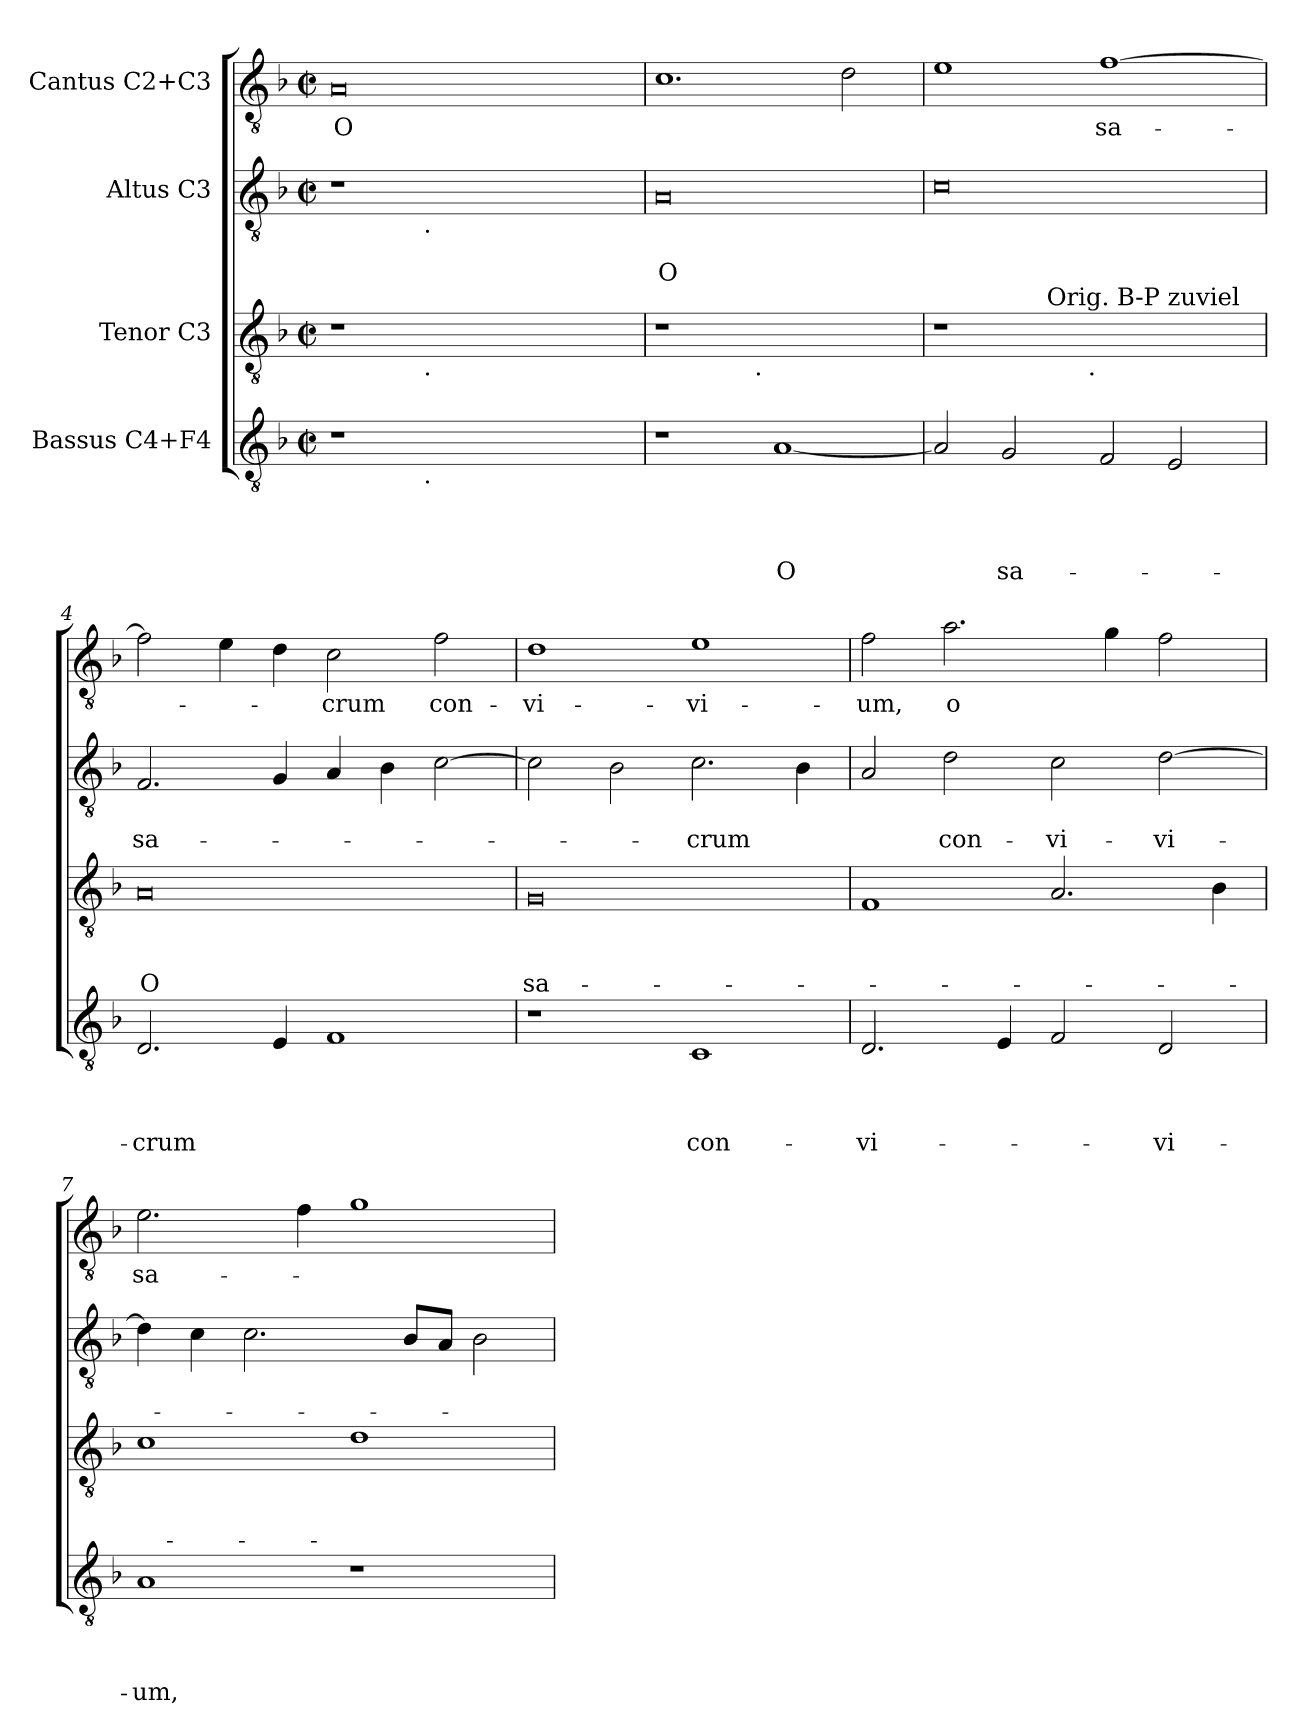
**kern	**text	**text	**text	**text	**kern	**text	**text	**text	**kern	**text	**text	**kern	**text
*part4	*part4	*part4	*part4	*part4	*part3	*part3	*part3	*part3	*part2	*part2	*part2	*part1	*part1
*staff4	*staff4	*staff4	*staff4	*staff4	*staff3	*staff3	*staff3	*staff3	*staff2	*staff2	*staff2	*staff1	*staff1
*I"Bassus C4+F4	*	*	*	*	*I"Tenor C3	*	*	*	*I"Altus C3	*	*	*I"Cantus C2+C3	*
*clefGv2	*	*	*	*	*clefGv2	*	*	*	*clefGv2	*	*	*clefGv2	*
*k[b-]	*	*	*	*	*k[b-]	*	*	*	*k[b-]	*	*	*k[b-]	*
*F:	*	*	*	*	*F:	*	*	*	*F:	*	*	*F:	*
*M2/2	*	*	*	*	*M2/2	*	*	*	*M2/2	*	*	*M2/2	*
*met(c|)	*	*	*	*	*met(c|)	*	*	*	*met(c|)	*	*	*met(c|)	*
=1	=1	=1	=1	=1	=1	=1	=1	=1	=1	=1	=1	=1	=1
!	!	!	!	!	!	!	!	!	!	!	!	!	!LO:LY:b:rj
*^	*	*	*	*	*^	*	*	*	*^	*	*	*	*
1r	2ryy	.	.	.	.	1r	2ryy	.	.	.	1r	2ryy	.	.	0A	O
.	16.ryy	.	.	.	.	.	16.ryy	.	.	.	.	16.ryy	.	.	.	.
!	!	!	!	!	!	!	!	!	!	!	!	!LO:TX:b:t=.	!	!	!	!
!	!	!	!	!	!	!	!LO:TX:b:t=.	!	!	!	!	!	!	!	!	!
!	!LO:TX:b:t=.	!	!	!	!	!	!	!	!	!	!	!	!	!	!	!
.	1ryy	.	.	.	.	.	1ryy	.	.	.	.	1ryy	.	.	.	.
1ryy	.	.	.	.	.	1ryy	.	.	.	.	1ryy	.	.	.	.	.
.	4ryy	.	.	.	.	.	4ryy	.	.	.	.	4ryy	.	.	.	.
.	8ryy	.	.	.	.	.	8ryy	.	.	.	.	8ryy	.	.	.	.
.	32ryy	.	.	.	.	.	32ryy	.	.	.	.	32ryy	.	.	.	.
=2	=2	=2	=2	=2	=2	=2	=2	=2	=2	=2	=2	=2	=2	=2	=2	=2
!	!	!	!	!	!	!	!	!	!	!	!	!	!	!LO:LY:b:rj	!	!
*v	*v	*	*	*	*	*	*	*	*	*	*v	*v	*	*	*	*
1r	.	.	.	.	1r	2...ryy	.	.	.	0A	.	O	1.c	.
!	!	!	!	!	!	!LO:TX:b:t=.	!	!	!	!	!	!	!	!
.	.	.	.	.	.	1ryy	.	.	.	.	.	.	.	.
!	!	!	!	!LO:LY:b	!	!	!	!	!	!	!	!	!	!
[<1A	.	.	.	O	1ryy	.	.	.	.	.	.	.	.	.
.	.	.	.	.	.	.	.	.	.	.	.	.	2d\	.
.	.	.	.	.	.	16ryy	.	.	.	.	.	.	.	.
=3	=3	=3	=3	=3	=3	=3	=3	=3	=3	=3	=3	=3	=3	=3
*	*	*	*	*	*	*^	*	*	*	*	*	*	*	*
2A/]	.	.	.	.	1r	2.ryy	2ryy	.	.	.	0c	.	.	1e	.
!	!	!	!	!LO:LY:b	!	!	!	!	!	!	!	!	!	!	!
2G/	.	.	.	sa-	.	.	4...ryy	.	.	.	.	.	.	.	.
!	!	!	!	!	!	!LO:TX:a:t=Orig. B-P zuviel	!	!	!	!	!	!	!	!	!
.	.	.	.	.	.	1ryy	.	.	.	.	.	.	.	.	.
!	!	!	!	!	!	!	!LO:TX:b:t=.	!	!	!	!	!	!	!	!
.	.	.	.	.	.	.	1ryy	.	.	.	.	.	.	.	.
!	!	!	!	!	!	!	!	!	!	!	!	!	!	!	!LO:LY:b:rj
2F/	.	.	.	.	1ryy	.	.	.	.	.	.	.	.	[>1f	sa-
2E/	.	.	.	.	.	.	.	.	.	.	.	.	.	.	.
.	.	.	.	.	.	4ryy	.	.	.	.	.	.	.	.	.
.	.	.	.	.	.	.	32ryy	.	.	.	.	.	.	.	.
=4	=4	=4	=4	=4	=4	=4	=4	=4	=4	=4	=4	=4	=4	=4	=4
!	!	!	!	!LO:LY:b	!	!	!	!	!	!LO:LY:b:rj	!	!	!LO:LY:b:rj	!	!
*	*	*	*	*	*v	*v	*v	*	*	*	*	*	*	*	*
2.D/	.	.	.	-crum	0A	.	.	O	2.F/	.	sa-	2f\]	.
.	.	.	.	.	.	.	.	.	.	.	.	4e\	.
4E/	.	.	.	.	.	.	.	.	4G/	.	.	4d\	.
!	!	!	!	!	!	!	!	!	!	!	!	!	!LO:LY:b:rj
1F	.	.	.	.	.	.	.	.	4A/	.	.	2c\	-crum
.	.	.	.	.	.	.	.	.	4B-\	.	.	.	.
!	!	!	!	!	!	!	!	!	!	!	!	!	!LO:LY:b:rj
.	.	.	.	.	.	.	.	.	[>2c\	.	.	2f\	con-
=5	=5	=5	=5	=5	=5	=5	=5	=5	=5	=5	=5	=5	=5
!	!	!	!	!	!	!	!	!LO:LY:b:rj	!	!	!	!	!LO:LY:b:rj
1r	.	.	.	.	0G	.	.	sa-	2c\]	.	.	1d	-vi-
.	.	.	.	.	.	.	.	.	2B-\	.	.	.	.
!	!	!	!	!LO:LY:b	!	!	!	!	!	!	!LO:LY:b:rj	!	!LO:LY:b:rj
1C	.	.	.	con-	.	.	.	.	2.c\	.	-crum	1e	-vi-
.	.	.	.	.	.	.	.	.	4B-\	.	.	.	.
=6	=6	=6	=6	=6	=6	=6	=6	=6	=6	=6	=6	=6	=6
!	!	!	!	!LO:LY:b	!	!	!	!	!	!	!	!	!LO:LY:b:rj
2.D/	.	.	.	-vi-	1F	.	.	.	2A/	.	.	2f\	-um,
!	!	!	!	!	!	!	!	!	!	!	!LO:LY:b:rj	!	!LO:LY:b:rj
.	.	.	.	.	.	.	.	.	2d\	.	con-	2.a\	o
4E/	.	.	.	.	.	.	.	.	.	.	.	.	.
!	!	!	!	!	!	!	!	!	!	!	!LO:LY:b:rj	!	!
2F/	.	.	.	.	2.A/	.	.	.	2c\	.	-vi-	.	.
.	.	.	.	.	.	.	.	.	.	.	.	4g\	.
!	!	!	!	!LO:LY:b	!	!	!	!	!	!	!LO:LY:b:rj	!	!
2D/	.	.	.	-vi-	.	.	.	.	[<2d\	.	-vi-	2f\	.
.	.	.	.	.	4B-\	.	.	.	.	.	.	.	.
!!LO:LB:g=z
=7	=7	=7	=7	=7	=7	=7	=7	=7	=7	=7	=7	=7	=7
!	!	!	!	!LO:LY:b	!	!	!	!	!	!	!	!	!LO:LY:b:rj
1A	.	.	.	-um,	1c	.	.	.	4d\]	.	.	2.e\	sa-
.	.	.	.	.	.	.	.	.	4c\	.	.	.	.
.	.	.	.	.	.	.	.	.	2.c\	.	.	.	.
.	.	.	.	.	.	.	.	.	.	.	.	4f\	.
1r	.	.	.	.	1d	.	.	.	.	.	.	1g	.
.	.	.	.	.	.	.	.	.	8B-/L	.	.	.	.
.	.	.	.	.	.	.	.	.	8A/J	.	.	.	.
.	.	.	.	.	.	.	.	.	2B-\	.	.	.	.
=	=	=	=	=	=	=	=	=	=	=	=	=	=
*-	*-	*-	*-	*-	*-	*-	*-	*-	*-	*-	*-	*-	*-
